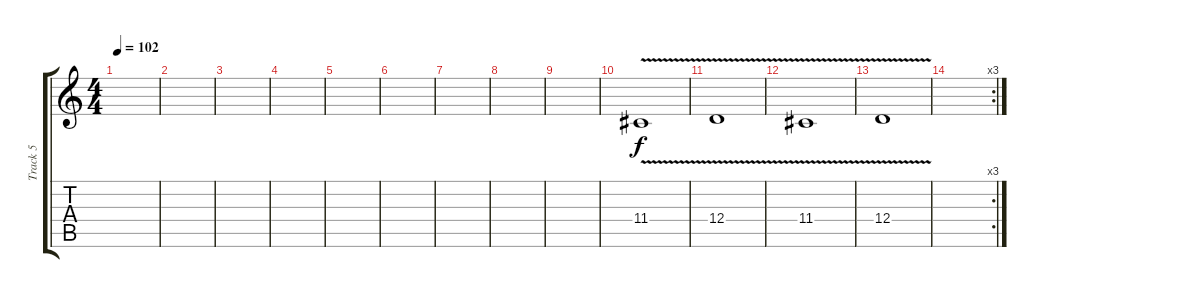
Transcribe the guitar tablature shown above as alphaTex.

\track ("Track 5" "Track 5") {instrument viola bank 255}
\staff {score tabs}
\tuning (E4 B3 G3 D3 A2 E2) {hide}
\ts (4 4)
\tempo 102
\clef g2
\ks c
|
|
|
|
|
|
|
|
|
11.4{v}.1 |
12.4{v}.1 |
11.4{v}.1 |
12.4{v}.1 |
\rc 3
